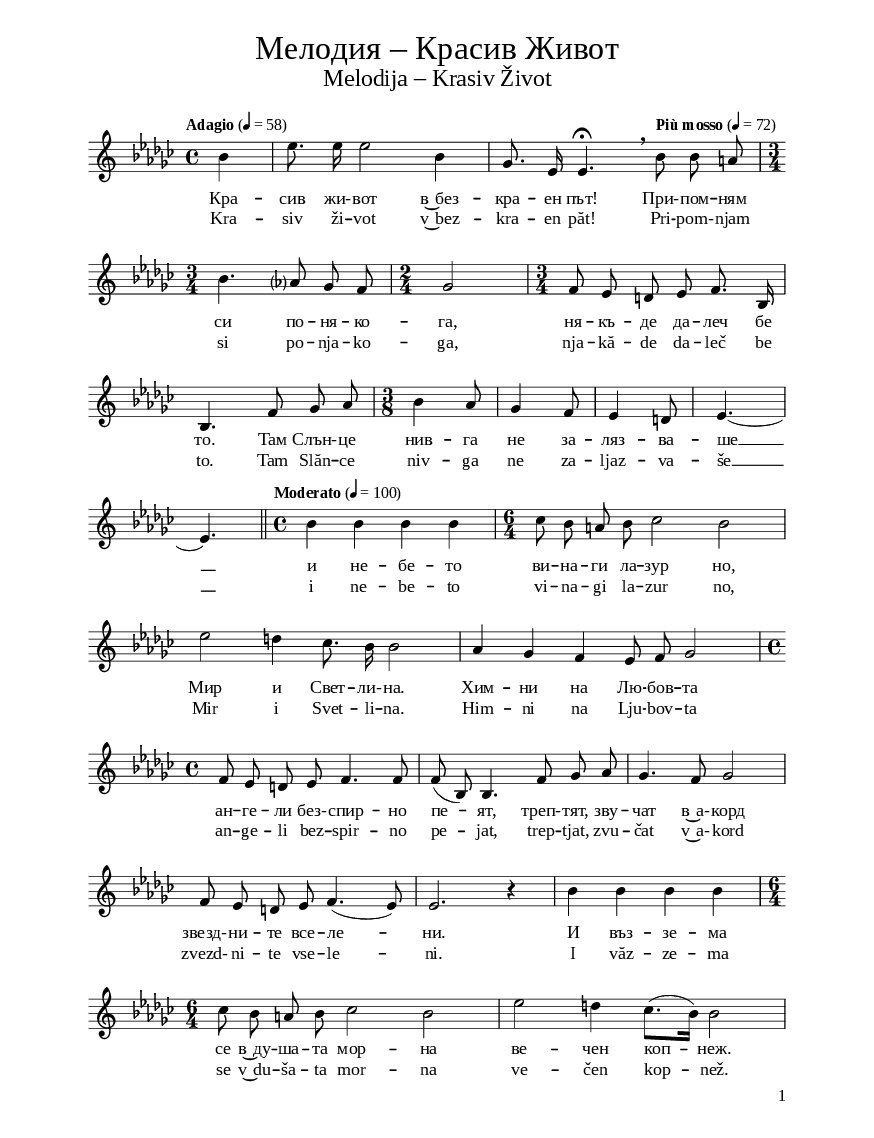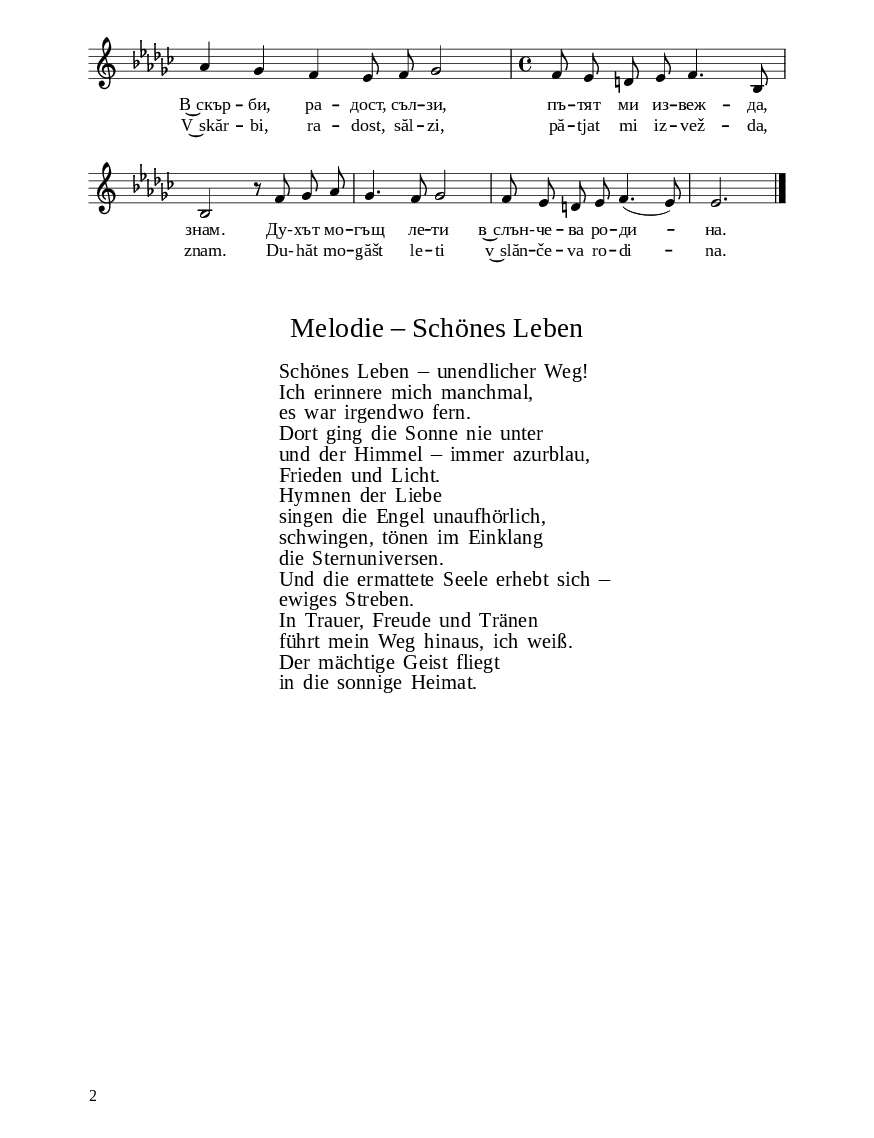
\version "2.24.2"

% include paper part and global functions
\include "include/globals.ily"

\bookpart {
  \label #'ref185
  \tocItem \markup "Мелодия – Красив Живот – Melodija – Krasiv Život"
  \include "include/bookpart-paper.ily"
  \score {
    \include "include/score-layout.ily"

    \new Voice \absolute {
      \clef treble
      \key es \minor
      \time 4/4
      \tempoFunc "Adagio" 4 "58"
      \autoBeamOff
      \partial 4
      bes'4 | % 1
      es''8.  es''16  es''2  bes'4 | % 2
      ges'8.  es'16  es'4. ^\fermata \tempoFunc "Più mosso" 4 "72" \breathe bes'8
      bes'8
      a'8 \break | % 3
      \time 3/4  | % 3
      bes'4.  aes'?8  ges'8  f'8 | % 4
      \time 2/4  | % 4
      ges'2 | % 5
      \time 3/4  | % 5
      f'8  es'8  d'8  es'8  f'8.
      bes16 \break | % 6
      bes4.  f'8  ges'8  as'8 | % 7
      \time 3/8  | % 7
      bes'4  as'8 | % 8
      ges'4  f'8 | % 9
      es'4  d'8 |
      es'4. ~  \break | % 11
      es'4. \bar "||" | % 12
      \time 4/4  | % 12
      \tempoFunc "Moderato" 4 "100"
      bes'4  bes'4  bes'4  bes'4 | % 13
      \time 6/4  | % 13
      ces''8  bes'8  a'8  bes'8
      ces''2  bes'2 | \break % 14 
      es''2 d''4  ces''8.  bes'16
      bes'2 | % 15
      as'4  ges'4  f'4  es'8  f'8
      ges'2 \break | % 16
      \time 4/4  | % 16
      f'8  es'8  d'8  es'8  f'4.
      f'8 | % 17
      f'8 (  bes8 )  bes4.  f'8  ges'8
      as'8 | % 18
      ges'4.  f'8  ges'2 | \break % 19
      f'8  es'8  d'8  es'8  f'4. (
      es'8 ) |
      es'2. r4 | % 21
      bes'4  bes'4  bes'4  bes'4 \break | % 22
      \time 6/4  | % 22
      ces''8  bes'8  a'8  bes'8
      ces''2  bes'2 | % 23
      es''2  d''4  ces''8. (  [bes'16]
      )  bes'2 \break | % 24
      as'4  ges'4  f'4  es'8  f'8
      ges'2 | % 25
      \time 4/4  | % 25
      f'8  es'8  d'8  es'8  f'4.
      bes8 \break | % 26
      bes2 r8  f'8  ges'8  as'8 | % 27
      ges'4.  f'8  ges'2 | % 28
      f'8  es'8  d'8  es'8  f'4. (
      es'8 ) | % 29
      es'2. \bar "|."

    }

    \addlyrics {
      Кра -- сив "жи-" -- вот в~без -- кра --
      ен път! "При-" -- пом -- ням си по --
      ня -- ко -- га, ня -- къ -- де да --
      леч бе то. Там "Слън-" -- це нив --
      га не за -- ляз -- ва -- ше __  и
      не -- бе -- то ви -- на -- ги ла --
      зур но, Мир и Свет -- "ли-" -- на.
      Хим -- ни на Лю -- бов -- та ан --
      ге -- ли "без-" -- спир -- но пе --
      ят, "треп-" -- тят, зву -- чат "в~а-" --
      корд "звезд-" -- ни -- те все -- ле
      -- ни. И въз -- зе -- ма се
      в~ду -- ша -- та мор -- на ве --
      чен коп -- неж. В~скър -- би,
      ра -- дост, съл -- зи, пъ -- тят ми
      из -- веж -- да, знам.  "Ду-" -- хът мо --
      гъщ ле -- ти "в~слън-" -- че -- ва ро
      -- ди  -- на.}

    \addlyrics {
      Kra -- siv ži -- vot v~bez -- kra --
      en păt! Pri -- "pom-" -- njam si po --
      nja -- ko -- ga, nja -- kă -- de da --
      leč be to. Tam Slăn -- ce niv --
      ga ne za -- ljaz -- va -- še __  i
      ne -- be -- to vi -- na -- gi la --
      zur no, Mir i Svet -- li -- na.
      Him -- ni na Lju -- bov -- ta an --
      ge -- li bez -- spir -- no pe --
      jat, trep -- tjat, zvu -- čat "v~a-" --
      kord "zvezd-" -- ni -- te vse -- le
      -- ni. I văz -- ze -- ma se
      v~du -- ša -- ta mor -- na ve --
      čen kop -- než. V~skăr -- bi,
      ra -- dost, săl -- zi, pă -- tjat mi
      iz -- vež -- da, znam.  "Du-" -- hăt mo --
      găšt le -- ti v~slăn -- če -- va ro
      -- di  -- na.}

        \header {
          title = \titleFunc "Мелодия – Красив Живот" "Melodija – Krasiv Život"
        }

        \midi{}

      } % score


      \markup \empty-one
      % include foreign translation(s) of the song
      \version "2.24.2"

\markup \fill-line { \fontsize #deTitleFontSize "Melodie – Schönes Leben" }
\markup \null
\markup \null
\markup \fontsize #deCoupletFontSize {
  \hspace #17
  \override #`(baseline-skip . ,deCoupletBaselineSkip)

  \column {

\line { " "Schönes Leben – unendlicher Weg!}

\line { " "Ich erinnere mich manchmal,}

\line { " "es war irgendwo fern.}

\line { " "Dort ging die Sonne nie unter }

\line { " "und der Himmel – immer azurblau,}

\line { " "Frieden und Licht.}

\line { " "Hymnen der Liebe}

\line { " "singen die Engel unaufhörlich,}

\line { " "schwingen, tönen im Einklang }

\line { " "die Sternuniversen. }


\line { " "Und die ermattete Seele erhebt sich – }

\line { " " ewiges Streben.}

\line { " "In Trauer, Freude und Tränen}

\line { " "führt mein Weg hinaus, ich weiß.}

\line { " "Der mächtige Geist fliegt}

\line { " "in die sonnige Heimat.}

  }
}


    } % bookpart

    % Più mosso
    %
